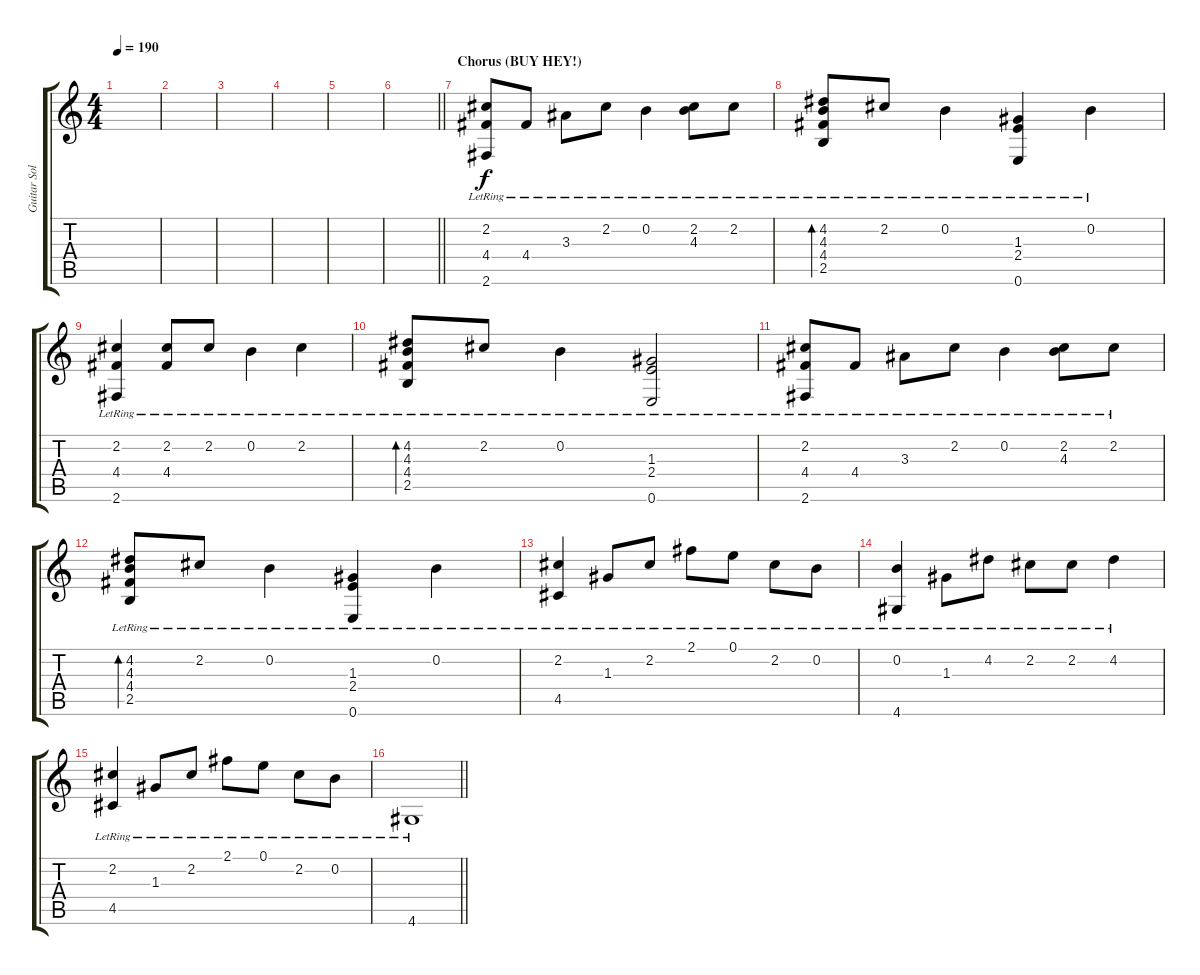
\track ("Guitar Solo" "Guitar Sol") {instrument distortionguitar}
\staff {score tabs}
\tuning (E4 B3 G3 D3 A2 E2) {hide}
\ts (4 4)
\tempo 190
\clef g2
\ks c
|
|
|
|
|
\barLineRight lightlight
|
\section ("" "Chorus (BUY HEY!)")
(2.2{lr} 4.4{lr} 2.6{lr}).8{volume 11 instrument acousticguitarsteel} 4.4{lr}.8 3.3{lr}.8 2.2{lr}.8 0.2{lr}.4 (2.2{lr} 4.3{lr}).8 2.2{lr}.8 |
(4.2{lr} 4.3{lr} 4.4{lr} 2.5{lr}).8{bd 240} 2.2{lr}.8 0.2{lr}.4 (1.3{lr} 2.4{lr} 0.6{lr}).4 0.2{lr}.4 |
(2.2{lr} 4.4{lr} 2.6{lr}).4 (2.2{lr} 4.4{lr}).8 2.2{lr}.8 0.2{lr}.4 2.2{lr}.4 |
(4.2{lr} 4.3{lr} 4.4{lr} 2.5{lr}).8{bd 240} 2.2{lr}.8 0.2{lr}.4 (1.3{lr} 2.4{lr} 0.6{lr}).2 |
(2.2{lr} 4.4{lr} 2.6{lr}).8 4.4{lr}.8 3.3{lr}.8 2.2{lr}.8 0.2{lr}.4 (2.2{lr} 4.3{lr}).8 2.2{lr}.8 |
(4.2{lr} 4.3{lr} 4.4{lr} 2.5{lr}).8{bd 240} 2.2{lr}.8 0.2{lr}.4 (1.3{lr} 2.4{lr} 0.6{lr}).4 0.2{lr}.4 |
(2.2{lr} 4.5{lr}).4 1.3{lr}.8 2.2{lr}.8 2.1{lr}.8 0.1{lr}.8 2.2{lr}.8 0.2{lr}.8 |
(0.2{lr} 4.6{lr}).4 1.3{lr}.8 4.2{lr}.8 2.2{lr}.8 2.2{lr}.8 4.2{lr}.4 |
(2.2{lr} 4.5{lr}).4 1.3{lr}.8 2.2{lr}.8 2.1{lr}.8 0.1{lr}.8 2.2{lr}.8 0.2{lr}.8 |
\barLineRight lightlight
4.6{lr}.1
